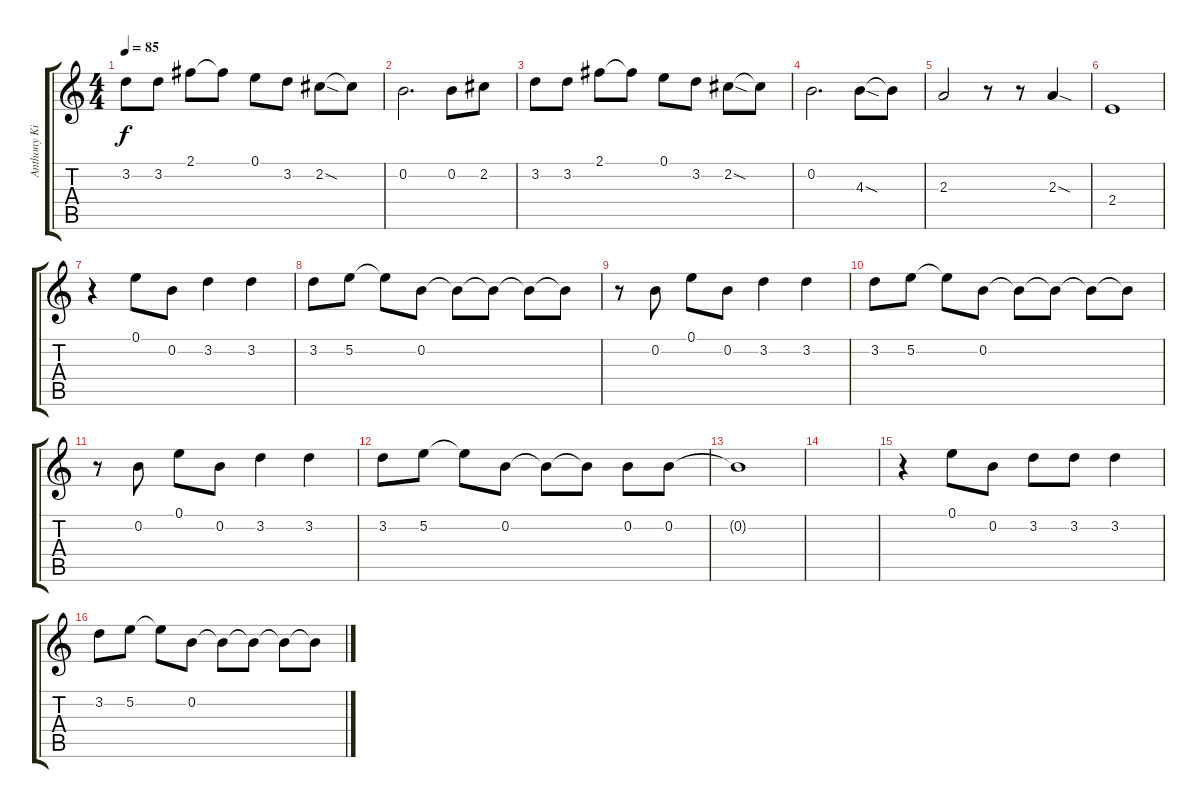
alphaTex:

\track ("Anthony Kiedis - Lead Vocal" "Anthony Ki") {instrument electricguitarjazz}
\staff {score tabs}
\tuning (E4 B3 G3 D3 A2 E2) {hide}
\ts (4 4)
\tempo 85
\clef g2
\ks c
3.2.8{dy f} 3.2.8 2.1.8 2.1{t}.8 0.1.8 3.2.8 2.2{sod}.8 2.2{t}.8 |
0.2.2{d} 0.2.8 2.2.8 |
3.2.8 3.2.8 2.1.8 2.1{t}.8 0.1.8 3.2.8 2.2{sod}.8 2.2{t}.8 |
0.2.2{d} 4.3{sod}.8 4.3{t}.8 |
2.3.2 r.8 r.8 2.3{sod}.4 |
2.4.1 |
r.4 0.1.8 0.2.8 3.2.4 3.2.4 |
3.2.8 5.2.8 5.2{t}.8 0.2.8 0.2{t}.8 0.2{t}.8 0.2{t}.8 0.2{t}.8 |
r.8 0.2.8 0.1.8 0.2.8 3.2.4 3.2.4 |
3.2.8 5.2.8 5.2{t}.8 0.2.8 0.2{t}.8 0.2{t}.8 0.2{t}.8 0.2{t}.8 |
r.8 0.2.8 0.1.8 0.2.8 3.2.4 3.2.4 |
3.2.8 5.2.8 5.2{t}.8 0.2.8 0.2{t}.8 0.2{t}.8 0.2.8 0.2.8 |
0.2{t}.1 |
|
r.4 0.1.8 0.2.8 3.2.8 3.2.8 3.2.4 |
3.2.8 5.2.8 5.2{t}.8 0.2.8 0.2{t}.8 0.2{t}.8 0.2{t}.8 0.2{t}.8
